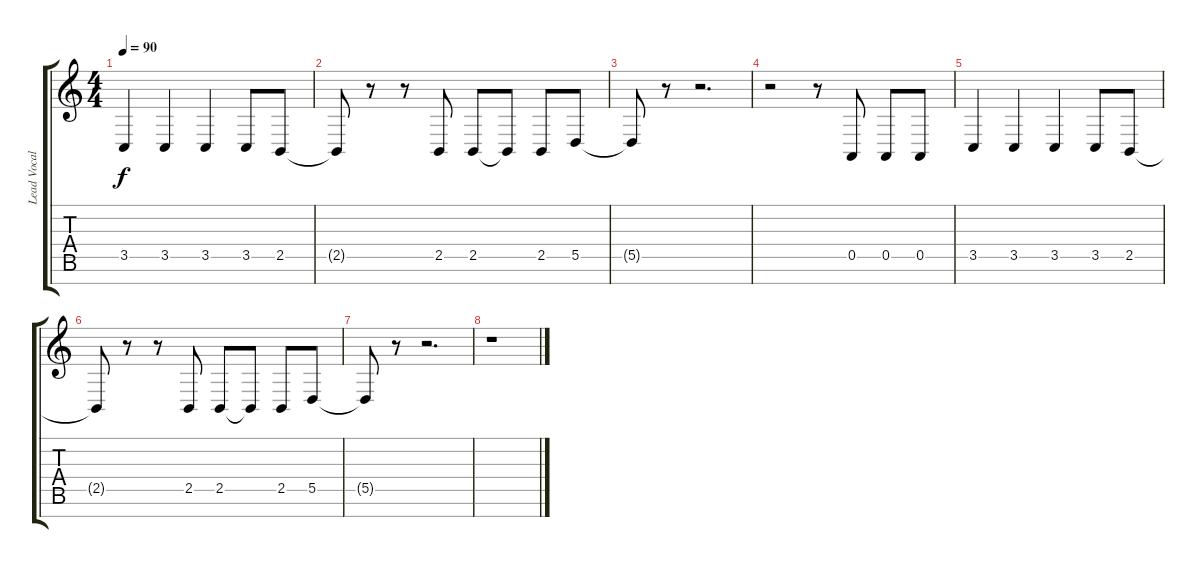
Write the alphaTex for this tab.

\track ("Lead Vocals" "Lead Vocal") {instrument lead6voice}
\staff {score tabs}
\tuning (E4 B3 G3 D3 A2 E2 B1) {hide}
\ts (4 4)
\tempo 90
\clef g2
\ks c
3.5.4{dy f} 3.5.4 3.5.4 3.5.8 2.5.8 |
2.5{t}.8 r.8 r.8 2.5.8 2.5.8 2.5{t}.8 2.5.8 5.5.8 |
5.5{t}.8 r.8 r.2{d} |
r.2 r.8 0.5.8 0.5.8 0.5.8 |
3.5.4 3.5.4 3.5.4 3.5.8 2.5.8 |
2.5{t}.8 r.8 r.8 2.5.8 2.5.8 2.5{t}.8 2.5.8 5.5.8 |
5.5{t}.8 r.8 r.2{d} |
r.1
